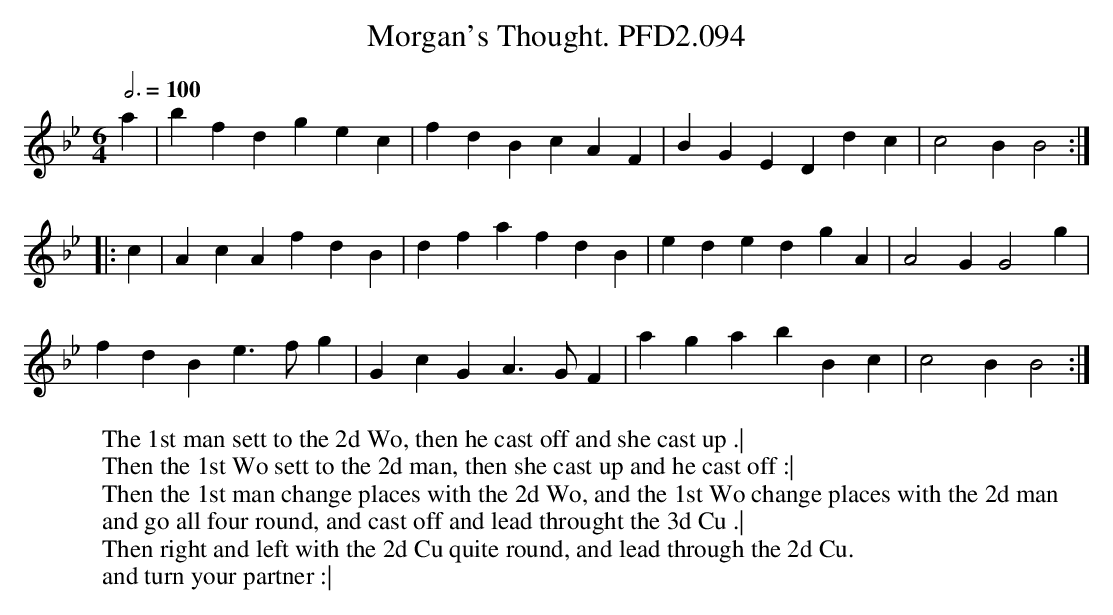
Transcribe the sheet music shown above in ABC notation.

X:1
T:Morgan's Thought. PFD2.094
M:6/4
L:1/4
Q:3/4=100
W:The 1st man sett to the 2d Wo, then he cast off and she cast up .|
W:Then the 1st Wo sett to the 2d man, then she cast up and he cast off :|
W:Then the 1st man change places with the 2d Wo, and the 1st Wo change places with the 2d man
W:and go all four round, and cast off and lead throught the 3d Cu .|
W:Then right and left with the 2d Cu quite round, and lead through the 2d Cu.
W:and turn your partner :|
K:Bb
a|bfd gec|fdB cAF|BGE Ddc|c2B B2:|
|:c|AcA fdB|dfa fdB|ede dgA|A2G G2g|
fdB e>fg|GcGA>GF|aga bBc|c2B B2:|
